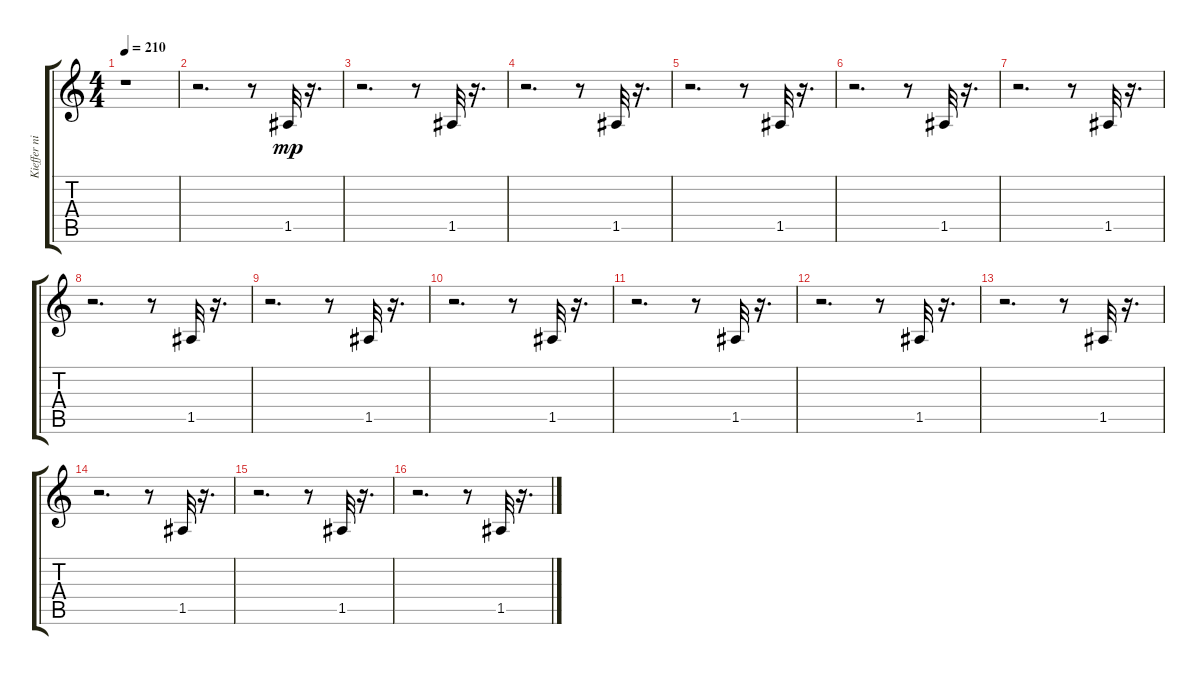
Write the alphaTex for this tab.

\track ("Kieffer nicolas" "Kieffer ni") {instrument acousticguitarnylon}
\staff {score tabs}
\tuning (E4 B3 G3 D3 A2 E2) {hide}
\ts (4 4)
\tempo 210
\clef g2
\ks c
r.1{dy mp instrument acousticguitarnylon} |
r.2{d} r.8 1.5.32 r.16{d} |
r.2{d} r.8 1.5.32 r.16{d} |
r.2{d} r.8 1.5.32 r.16{d} |
r.2{d} r.8 1.5.32 r.16{d} |
r.2{d} r.8 1.5.32 r.16{d} |
r.2{d} r.8 1.5.32 r.16{d} |
r.2{d} r.8 1.5.32 r.16{d} |
r.2{d} r.8 1.5.32 r.16{d} |
r.2{d} r.8 1.5.32 r.16{d} |
r.2{d} r.8 1.5.32 r.16{d} |
r.2{d} r.8 1.5.32 r.16{d} |
r.2{d} r.8 1.5.32 r.16{d} |
r.2{d} r.8 1.5.32 r.16{d} |
r.2{d} r.8 1.5.32 r.16{d} |
r.2{d} r.8 1.5.32 r.16{d}
